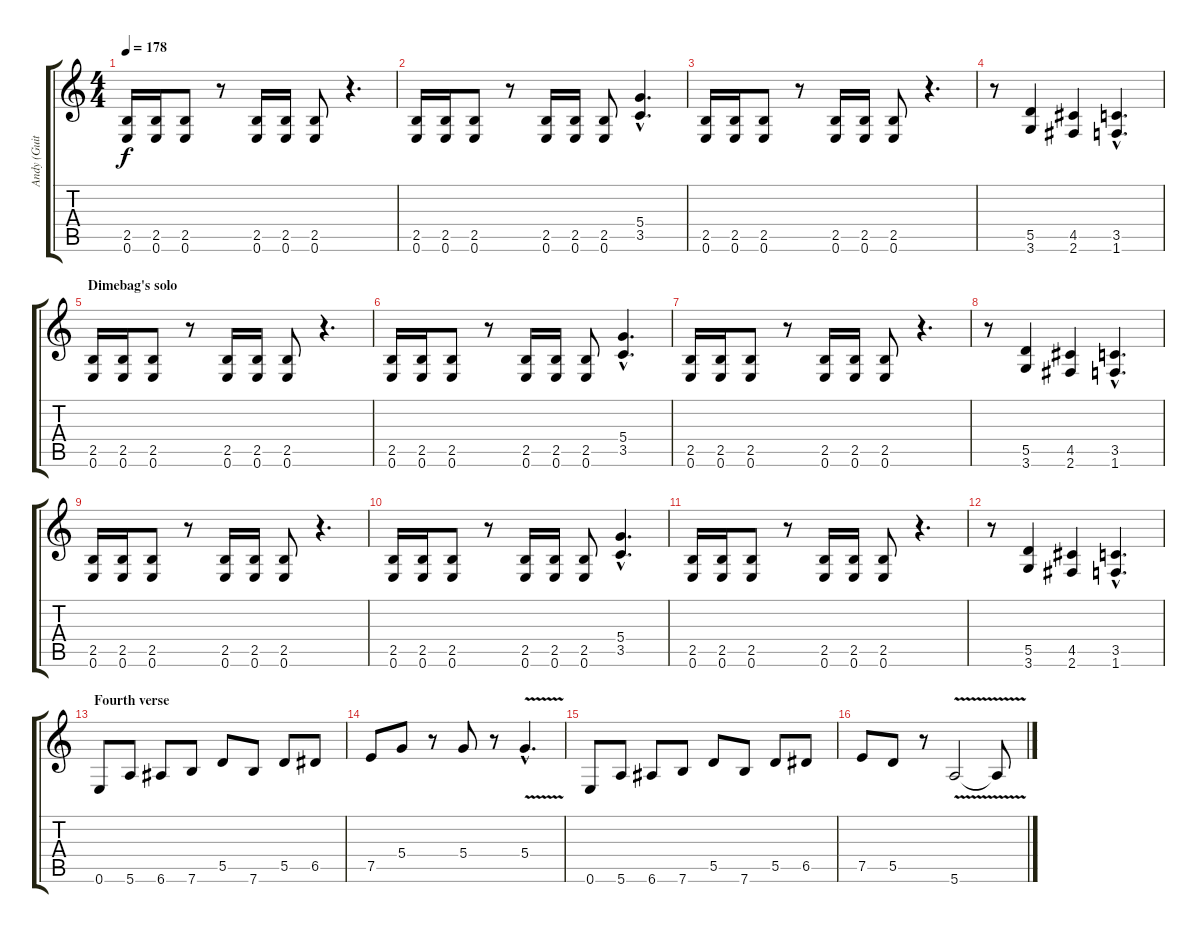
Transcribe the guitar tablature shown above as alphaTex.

\track ("Andy (Guitar)" "Andy (Guit") {instrument overdrivenguitar}
\staff {score tabs}
\tuning (E4 B3 G3 D3 A2 E2) {hide}
\ts (4 4)
\tempo 178
\clef g2
\ks c
(2.5 0.6).16{dy f} (2.5 0.6).16 (2.5 0.6).8 r.8 (2.5 0.6).16 (2.5 0.6).16 (2.5 0.6).8 r.4{d} |
(2.5 0.6).16 (2.5 0.6).16 (2.5 0.6).8 r.8 (2.5 0.6).16 (2.5 0.6).16 (2.5 0.6).8 (5.4{hac} 3.5{hac}).4{d} |
(2.5 0.6).16 (2.5 0.6).16 (2.5 0.6).8 r.8 (2.5 0.6).16 (2.5 0.6).16 (2.5 0.6).8 r.4{d} |
r.8 (5.5 3.6).4 (4.5 2.6).4 (3.5{hac} 1.6{hac}).4{d} |
\section ("" "Dimebag's solo")
(2.5 0.6).16 (2.5 0.6).16 (2.5 0.6).8 r.8 (2.5 0.6).16 (2.5 0.6).16 (2.5 0.6).8 r.4{d} |
(2.5 0.6).16 (2.5 0.6).16 (2.5 0.6).8 r.8 (2.5 0.6).16 (2.5 0.6).16 (2.5 0.6).8 (5.4{hac} 3.5{hac}).4{d} |
(2.5 0.6).16 (2.5 0.6).16 (2.5 0.6).8 r.8 (2.5 0.6).16 (2.5 0.6).16 (2.5 0.6).8 r.4{d} |
r.8 (5.5 3.6).4 (4.5 2.6).4 (3.5{hac} 1.6{hac}).4{d} |
(2.5 0.6).16 (2.5 0.6).16 (2.5 0.6).8 r.8 (2.5 0.6).16 (2.5 0.6).16 (2.5 0.6).8 r.4{d} |
(2.5 0.6).16 (2.5 0.6).16 (2.5 0.6).8 r.8 (2.5 0.6).16 (2.5 0.6).16 (2.5 0.6).8 (5.4{hac} 3.5{hac}).4{d} |
(2.5 0.6).16 (2.5 0.6).16 (2.5 0.6).8 r.8 (2.5 0.6).16 (2.5 0.6).16 (2.5 0.6).8 r.4{d} |
r.8 (5.5 3.6).4 (4.5 2.6).4 (3.5{hac} 1.6{hac}).4{d} |
\section ("" "Fourth verse")
0.6.8 5.6.8 6.6.8 7.6.8 5.5.8 7.6.8 5.5.8 6.5.8 |
7.5.8 5.4.8 r.8 5.4.8 r.8 5.4{v hac}.4{d} |
0.6.8 5.6.8 6.6.8 7.6.8 5.5.8 7.6.8 5.5.8 6.5.8 |
7.5.8 5.5.8 r.8 5.6{v}.2 5.6{t}.8
